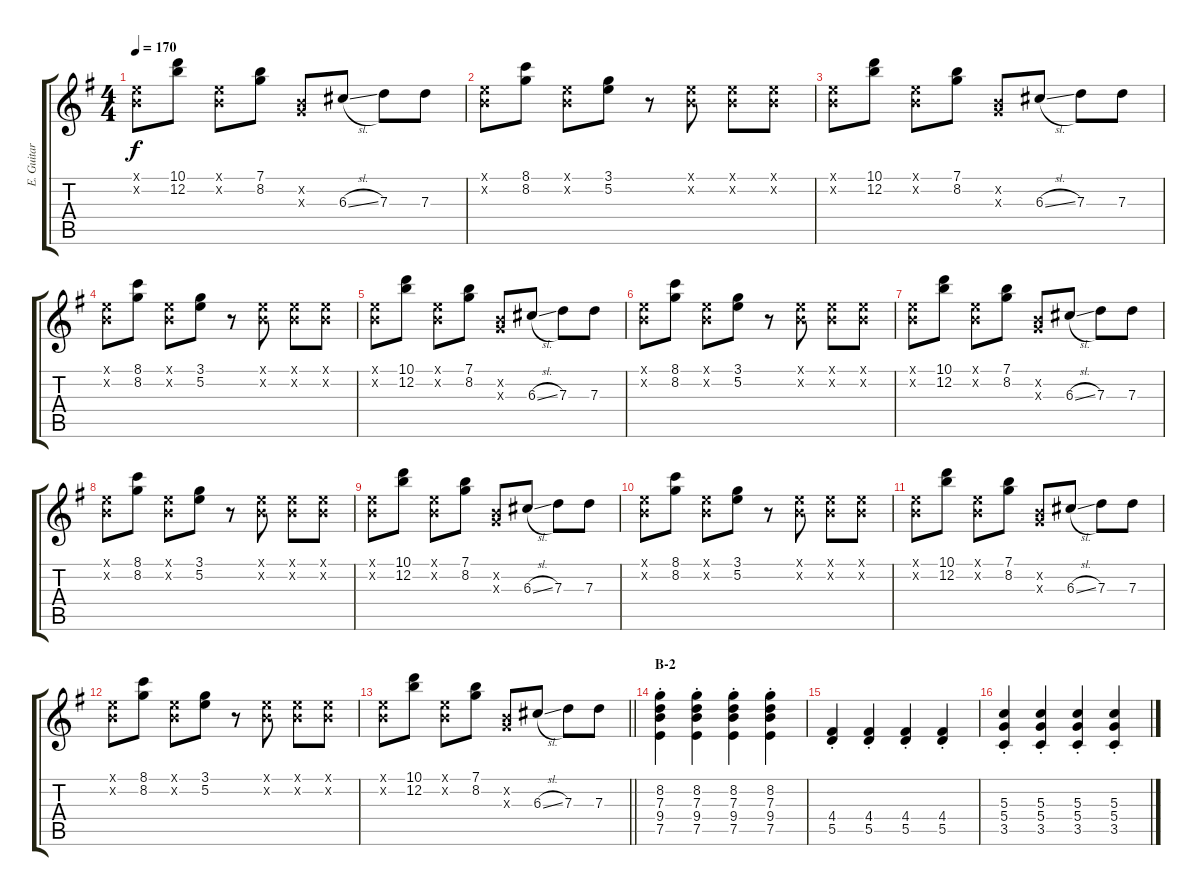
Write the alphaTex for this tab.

\track ("E. Guitar II" "E. Guitar ") {instrument overdrivenguitar}
\staff {score tabs}
\tuning (E4 B3 G3 D3 A2 E2) {hide}
\ts (4 4)
\tempo 170
\clef g2
\ks g
(0.1{x} 0.2{x}).8{dy f} (10.1 12.2).8 (0.1{x} 0.2{x}).8 (7.1 8.2).8 (0.2{x} 0.3{x}).8 6.3{sl}.8 7.3.8 7.3.8 |
(0.1{x} 0.2{x}).8 (8.1 8.2).8 (0.1{x} 0.2{x}).8 (3.1 5.2).8 r.8 (0.1{x} 0.2{x}).8 (0.1{x} 0.2{x}).8 (0.1{x} 0.2{x}).8 |
(0.1{x} 0.2{x}).8 (10.1 12.2).8 (0.1{x} 0.2{x}).8 (7.1 8.2).8 (0.2{x} 0.3{x}).8 6.3{sl}.8 7.3.8 7.3.8 |
(0.1{x} 0.2{x}).8 (8.1 8.2).8 (0.1{x} 0.2{x}).8 (3.1 5.2).8 r.8 (0.1{x} 0.2{x}).8 (0.1{x} 0.2{x}).8 (0.1{x} 0.2{x}).8 |
(0.1{x} 0.2{x}).8 (10.1 12.2).8 (0.1{x} 0.2{x}).8 (7.1 8.2).8 (0.2{x} 0.3{x}).8 6.3{sl}.8 7.3.8 7.3.8 |
(0.1{x} 0.2{x}).8 (8.1 8.2).8 (0.1{x} 0.2{x}).8 (3.1 5.2).8 r.8 (0.1{x} 0.2{x}).8 (0.1{x} 0.2{x}).8 (0.1{x} 0.2{x}).8 |
(0.1{x} 0.2{x}).8 (10.1 12.2).8 (0.1{x} 0.2{x}).8 (7.1 8.2).8 (0.2{x} 0.3{x}).8 6.3{sl}.8 7.3.8 7.3.8 |
(0.1{x} 0.2{x}).8 (8.1 8.2).8 (0.1{x} 0.2{x}).8 (3.1 5.2).8 r.8 (0.1{x} 0.2{x}).8 (0.1{x} 0.2{x}).8 (0.1{x} 0.2{x}).8 |
(0.1{x} 0.2{x}).8 (10.1 12.2).8 (0.1{x} 0.2{x}).8 (7.1 8.2).8 (0.2{x} 0.3{x}).8 6.3{sl}.8 7.3.8 7.3.8 |
(0.1{x} 0.2{x}).8 (8.1 8.2).8 (0.1{x} 0.2{x}).8 (3.1 5.2).8 r.8 (0.1{x} 0.2{x}).8 (0.1{x} 0.2{x}).8 (0.1{x} 0.2{x}).8 |
(0.1{x} 0.2{x}).8 (10.1 12.2).8 (0.1{x} 0.2{x}).8 (7.1 8.2).8 (0.2{x} 0.3{x}).8 6.3{sl}.8 7.3.8 7.3.8 |
(0.1{x} 0.2{x}).8 (8.1 8.2).8 (0.1{x} 0.2{x}).8 (3.1 5.2).8 r.8 (0.1{x} 0.2{x}).8 (0.1{x} 0.2{x}).8 (0.1{x} 0.2{x}).8 |
\barLineRight lightlight
(0.1{x} 0.2{x}).8 (10.1 12.2).8 (0.1{x} 0.2{x}).8 (7.1 8.2).8 (0.2{x} 0.3{x}).8 6.3{sl}.8 7.3.8 7.3.8 |
\section ("" "B-2")
(8.2{st} 7.3{st} 9.4{st} 7.5{st}).4 (8.2{st} 7.3{st} 9.4{st} 7.5{st}).4 (8.2{st} 7.3{st} 9.4{st} 7.5{st}).4 (8.2{st} 7.3{st} 9.4{st} 7.5{st}).4 |
(4.4{st} 5.5{st}).4 (4.4{st} 5.5{st}).4 (4.4{st} 5.5{st}).4 (4.4{st} 5.5{st}).4 |
(5.3{st} 5.4{st} 3.5{st}).4 (5.3{st} 5.4{st} 3.5{st}).4 (5.3{st} 5.4{st} 3.5{st}).4 (5.3{st} 5.4{st} 3.5{st}).4
